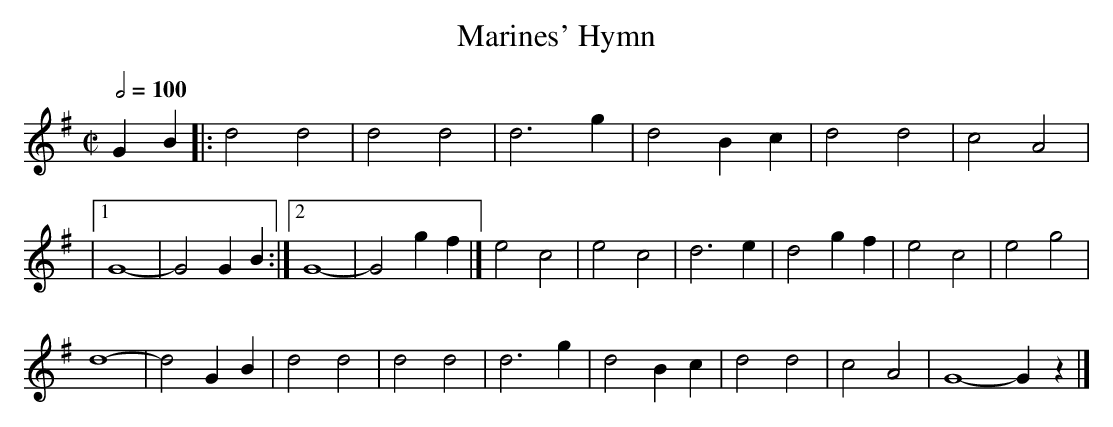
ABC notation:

X:1
T:Marines' Hymn
M: C|
L: 1/4
Q: 1/2=100
K: G
 GB |: d2d2 | d2d2 | d3g | d2Bc | d2d2 | c2A2 |
|1 G4-|G2 G B :|2 G4-|G2 gf |] e2c2 | e2c2 | d3e | d2gf | e2c2 | e2g2 |
 d4-|d2GB | d2d2 | d2d2 | d3g | d2Bc | d2d2 | c2A2 | G4-Gz |]
